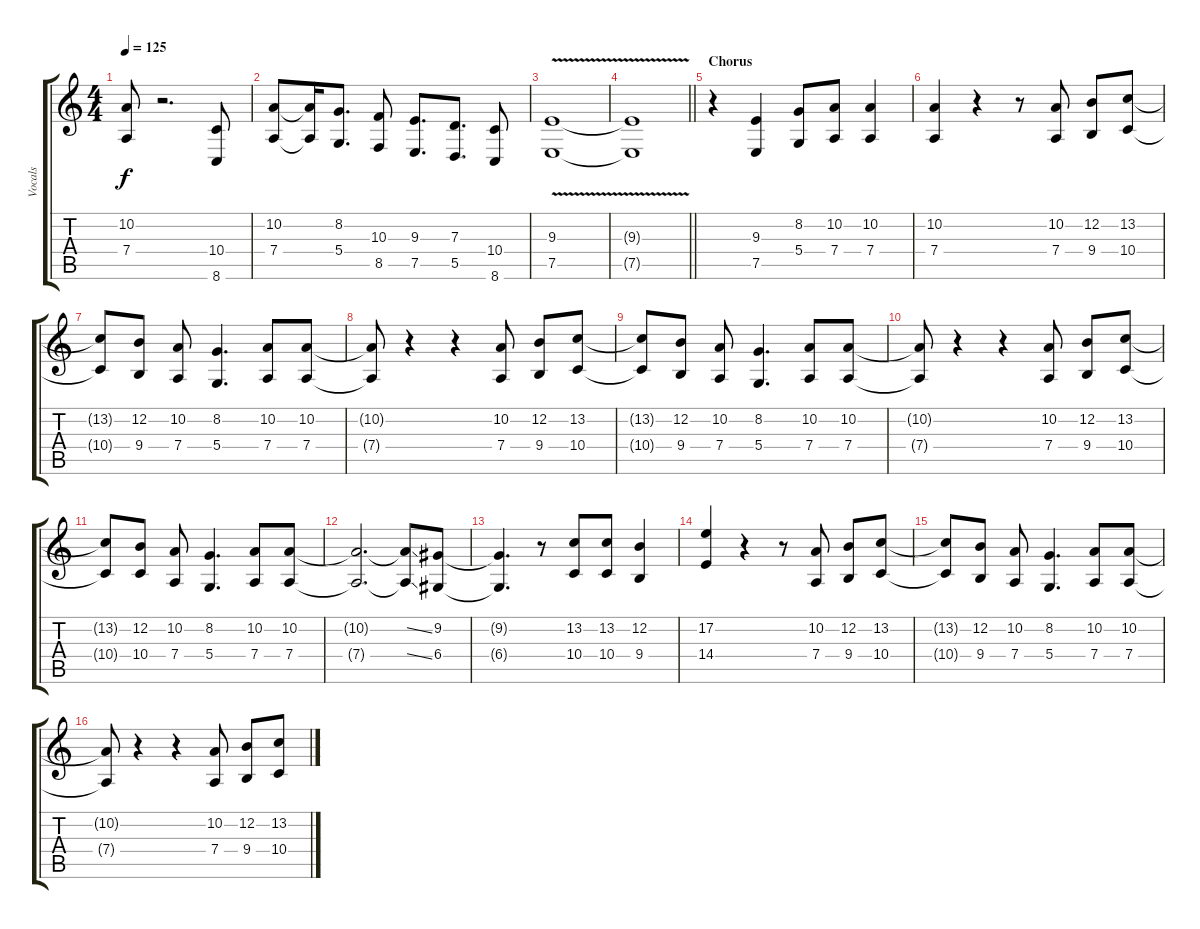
\track ("Vocals" "Vocals") {instrument lead2sawtooth}
\staff {score tabs}
\tuning (E4 B3 G3 D3 A2 E2) {hide}
\ts (4 4)
\tempo 125
\clef g2
\ks c
(10.2{t} 7.4{t}).8{dy f} r.2{d} (10.4 8.6).8 |
(10.2 7.4).8 (10.2{t} 7.4{t}).16 (8.2 5.4).8{d} (10.3 8.5).8 (9.3 7.5).8{d} (7.3 5.5).8{d} (10.4 8.6).8 |
(9.3{v} 7.5{v}).1 |
\barLineRight lightlight
(9.3{t} 7.5{t}).1 |
\section ("" "Chorus")
r.4 (9.3 7.5).4 (8.2 5.4).8 (10.2 7.4).8 (10.2 7.4).4 |
(10.2 7.4).4 r.4 r.8 (10.2 7.4).8 (12.2 9.4).8 (13.2 10.4).8 |
(13.2{t} 10.4{t}).8 (12.2 9.4).8 (10.2 7.4).8 (8.2 5.4).4{d} (10.2 7.4).8 (10.2 7.4).8 |
(10.2{t} 7.4{t}).8 r.4 r.4 (10.2 7.4).8 (12.2 9.4).8 (13.2 10.4).8 |
(13.2{t} 10.4{t}).8 (12.2 9.4).8 (10.2 7.4).8 (8.2 5.4).4{d} (10.2 7.4).8 (10.2 7.4).8 |
(10.2{t} 7.4{t}).8 r.4 r.4 (10.2 7.4).8 (12.2 9.4).8 (13.2 10.4).8 |
(13.2{t} 10.4{t}).8 (12.2 10.4).8 (10.2 7.4).8 (8.2 5.4).4{d} (10.2 7.4).8 (10.2 7.4).8 |
(10.2{t} 7.4{t}).2{d} (10.2{ss t} 7.4{ss t}).8 (9.2 6.4).8 |
(9.2{t} 6.4{t}).4{d} r.8 (13.2 10.4).8 (13.2 10.4).8 (12.2 9.4).4 |
(17.2 14.4).4 r.4 r.8 (10.2 7.4).8 (12.2 9.4).8 (13.2 10.4).8 |
(13.2{t} 10.4{t}).8 (12.2 9.4).8 (10.2 7.4).8 (8.2 5.4).4{d} (10.2 7.4).8 (10.2 7.4).8 |
(10.2{t} 7.4{t}).8 r.4 r.4 (10.2 7.4).8 (12.2 9.4).8 (13.2 10.4).8
